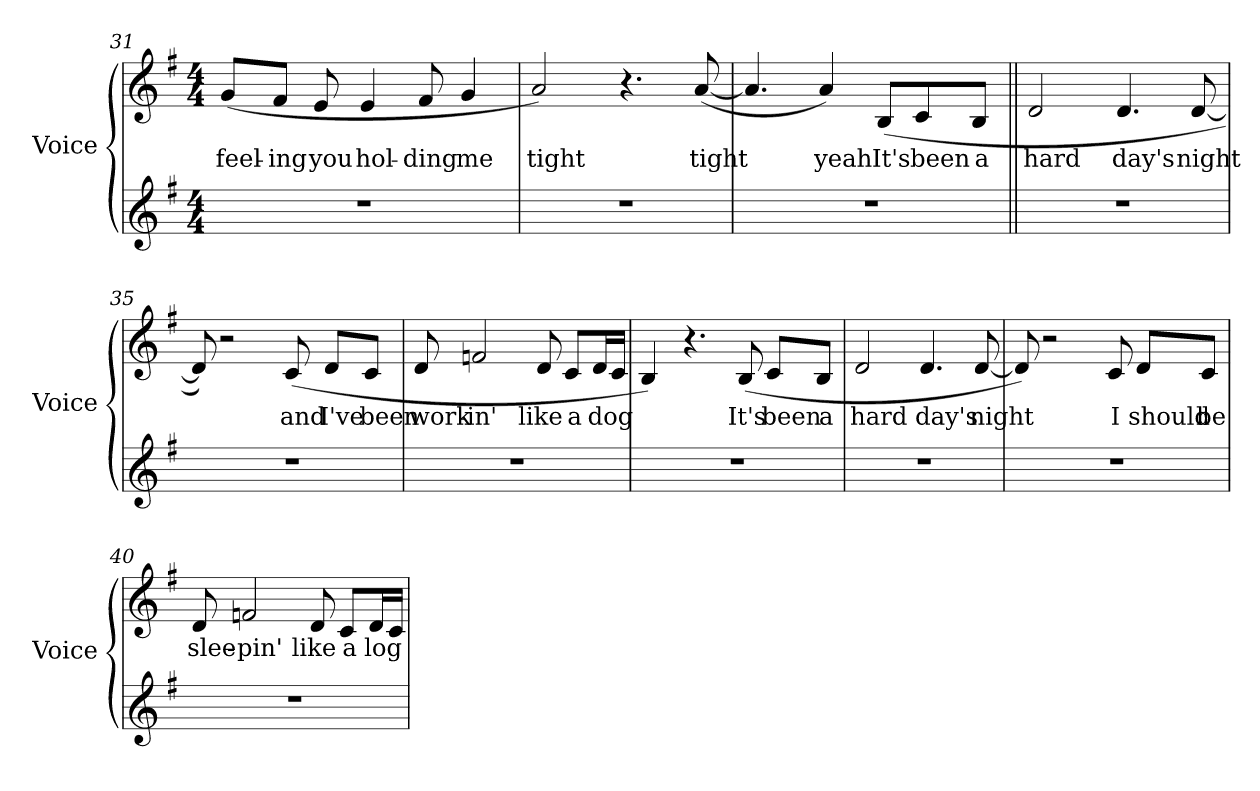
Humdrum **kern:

**kern	**kern	**text
*part2	*part1	*part1
*staff2	*staff1	*staff1
*I"Voice	*I"Voice	*
*I'Voice	*I'Voice	*
!!LO:LB:g=z
*clefG2	*clefG2	*
*k[f#]	*k[f#]	*
*G:	*G:	*
*M4/4	*M4/4	*
=31	=31	=31
!	!	!LO:LY:b:color=#000000
1r	(8gi/L	feel-
!	!	!LO:LY:b:color=#000000
.	8f#i/J	-ing
!	!	!LO:LY:b:color=#000000
.	8ei/	you
!	!	!LO:LY:b:color=#000000
.	4ei/	hol-
!	!	!LO:LY:b:color=#000000
.	8f#i/	-ding
!	!	!LO:LY:b:color=#000000
.	4gi/	me
=32	=32	=32
!	!	!LO:LY:b:color=#000000
1r	2ai/)	tight
.	4.r	.
!	!	!LO:LY:b:color=#000000
.	([8ai/	tight
=33	=33	=33
1r	4.ai/]	.
!	!	!LO:LY:b:color=#000000
.	4ai/)	yeah
!	!	!LO:LY:b:color=#000000
.	(8Bi/L	It's
!	!	!LO:LY:b:color=#000000
.	8ci/	been
!	!	!LO:LY:b:color=#000000
.	8Bi/J	a
=34||	=34||	=34||
!	!	!LO:LY:b:color=#000000
1r	2di/	hard
!	!	!LO:LY:b:color=#000000
.	4.di/	day's
!	!	!LO:LY:b:color=#000000
.	[8di/	night
!!LO:PB:g=z
=35	=35	=35
1r	8di/])	.
.	2r	.
!	!	!LO:LY:b:color=#000000
.	(8ci/	and
!	!	!LO:LY:b:color=#000000
.	8di/L	I've
!	!	!LO:LY:b:color=#000000
.	8ci/J	been
=36	=36	=36
!	!	!LO:LY:b:color=#000000
1r	8di/	work-
!	!	!LO:LY:b:color=#000000
.	2fni/	-in'
!	!	!LO:LY:b:color=#000000
.	8di/	like
!	!	!LO:LY:b:color=#000000
.	8ci/L	a
!	!	!LO:LY:b:color=#000000
.	16di/L	dog
.	16ci/JJ	.
=37	=37	=37
1r	4Bi/)	.
.	4.r	.
!	!	!LO:LY:b:color=#000000
.	(8Bi/	It's
!	!	!LO:LY:b:color=#000000
.	8ci/L	been
!	!	!LO:LY:b:color=#000000
.	8Bi/J	a
=38	=38	=38
!	!	!LO:LY:b:color=#000000
1r	2di/	hard
!	!	!LO:LY:b:color=#000000
.	4.di/	day's
!	!	!LO:LY:b:color=#000000
.	[8di/	night
!!LO:LB:g=z
=39	=39	=39
1r	8di/])	.
.	2r	.
!	!	!LO:LY:b:color=#000000
.	8ci/	I
!	!	!LO:LY:b:color=#000000
.	8di/L	should
!	!	!LO:LY:b:color=#000000
.	8ci/J	be
=40	=40	=40
!	!	!LO:LY:b:color=#000000
1r	8di/	slee-
!	!	!LO:LY:b:color=#000000
.	2fni/	-pin'
!	!	!LO:LY:b:color=#000000
.	8di/	like
!	!	!LO:LY:b:color=#000000
.	8ci/L	a
!	!	!LO:LY:b:color=#000000
.	16di/L	log
.	16ci/JJ	.
=	=	=
*-	*-	*-
